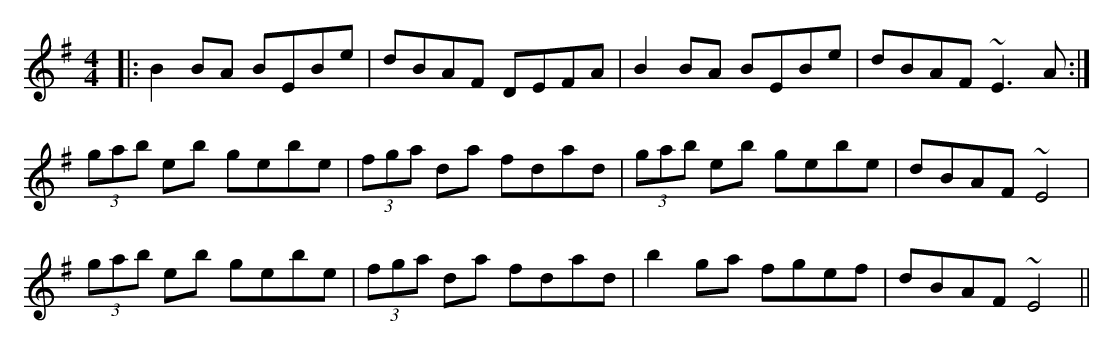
X:1
M:4/4
K:Emin
|:B2 BA BEBe|dBAF DEFA|B2 BA BEBe|dBAF ~E3A:|
(3gab eb gebe|(3fga da fdad|(3gab eb gebe|dBAF ~E4|
(3gab eb gebe|(3fga da fdad|b2ga fgef|dBAF ~E4||
